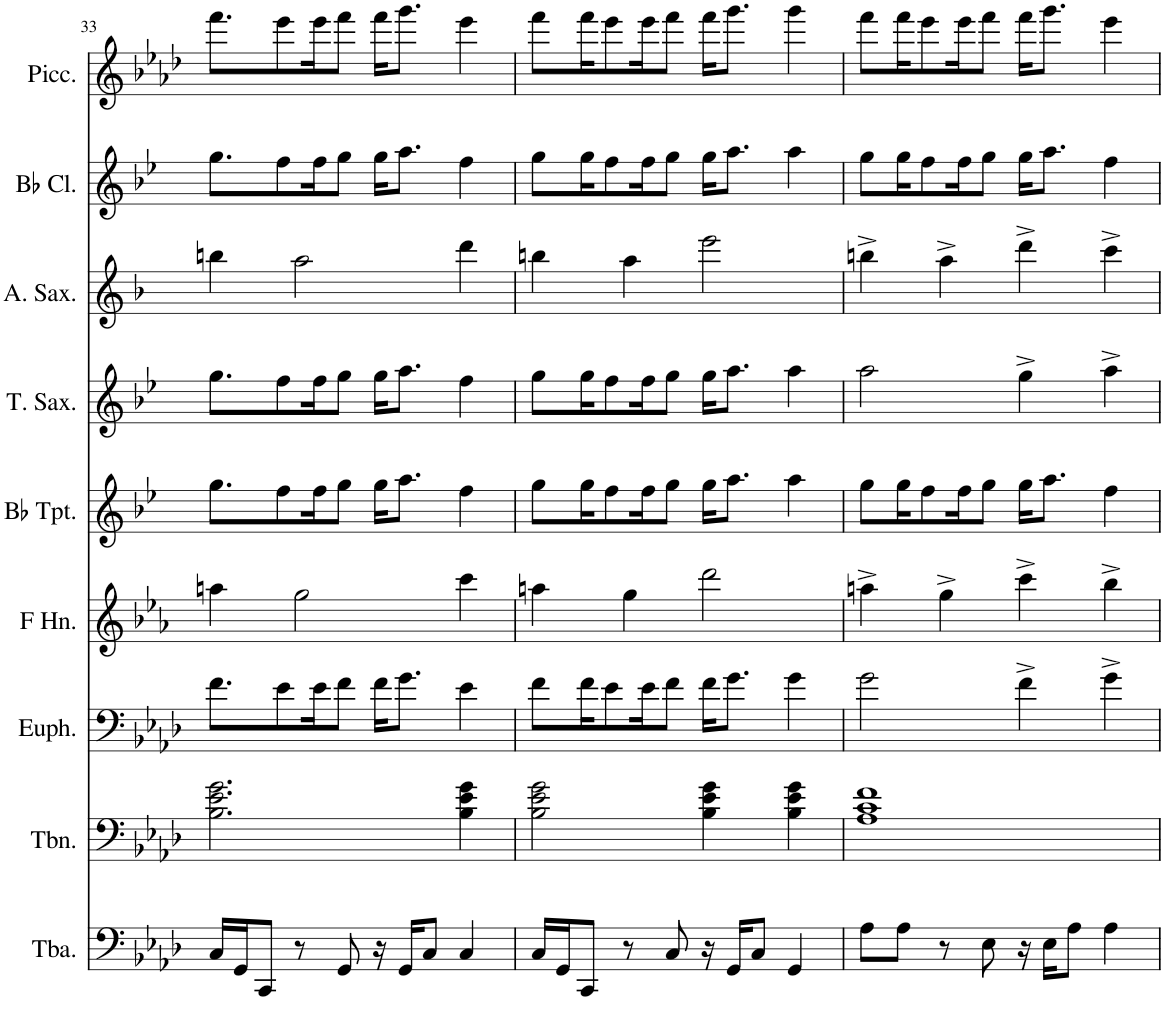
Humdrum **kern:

**kern	**kern	**kern	**kern	**kern	**kern	**kern	**kern	**kern
*part9	*part8	*part7	*part6	*part5	*part4	*part3	*part2	*part1
*staff9	*staff8	*staff7	*staff6	*staff5	*staff4	*staff3	*staff2	*staff1
*I"Tuba	*I"Trombone	*I"Euphonium	*I"Horn in F	*I"Bb Trumpet	*I"Tenor Saxophone	*I"Alto Saxophone	*I"Bb Clarinet	*I"Piccolo
*I'Tba.	*I'Tbn.	*I'Euph.	*	*I'Bb Tpt.	*I'T. Sax.	*I'A. Sax.	*I'Bb Cl.	*I'Picc.
!!LO:PB:g=z
*clefF4	*clefF4	*clefF4	*clefG2	*clefG2	*clefG2	*clefG2	*clefG2	*clefG2
*	*	*	*Trd4c7	*Trd1c2	*Trd8c14	*Trd5c9	*Trd1c2	*Trd-7c-12
*k[b-e-a-d-]	*k[b-e-a-d-]	*k[b-e-a-d-]	*k[b-e-a-]	*k[b-e-]	*k[b-e-]	*k[b-]	*k[b-e-]	*k[b-e-a-d-]
*M4/4	*M4/4	*M4/4	*M4/4	*M4/4	*M4/4	*M4/4	*M4/4	*M4/4
=33	=33	=33	=33	=33	=33	=33	=33	=33
16C/LL	2.B-\ 2.e-\ 2.g\	8.f\L	4aan\	8.gg\L	8.gg\L	4bbn\	8.gg\L	8.fff\L
16GG/J	.	.	.	.	.	.	.	.
8CC/J	.	.	.	.	.	.	.	.
.	.	8e-\	.	8ff\	8ff\	.	8ff\	8eee-\
8r	.	.	2gg\	.	.	2aa\	.	.
.	.	16e-\K	.	16ff\K	16ff\K	.	16ff\K	16eee-\K
8GG/	.	8f\J	.	8gg\J	8gg\J	.	8gg\J	8fff\J
16r	.	16f\KL	.	16gg\KL	16gg\KL	.	16gg\KL	16fff\KL
16GG/KL	.	8.g\J	.	8.aa\J	8.aa\J	.	8.aa\J	8.ggg\J
8C/J	.	.	.	.	.	.	.	.
4C/	4B-\ 4e-\ 4g\	4e-\	4ccc\	4ff\	4ff\	4ddd\	4ff\	4eee-\
=34	=34	=34	=34	=34	=34	=34	=34	=34
16C/LL	2B-\ 2e-\ 2g\	8f\L	4aan\	8gg\L	8gg\L	4bbn\	8gg\L	8fff\L
16GG/J	.	.	.	.	.	.	.	.
8CC/J	.	16f\K	.	16gg\K	16gg\K	.	16gg\K	16fff\K
.	.	8e-\	.	8ff\	8ff\	.	8ff\	8eee-\
8r	.	.	4gg\	.	.	4aa\	.	.
.	.	16e-\K	.	16ff\K	16ff\K	.	16ff\K	16eee-\K
8C/	.	8f\J	.	8gg\J	8gg\J	.	8gg\J	8fff\J
16r	4B-\ 4e-\ 4g\	16f\KL	2ddd\	16gg\KL	16gg\KL	2eee\	16gg\KL	16fff\KL
16GG/KL	.	8.g\J	.	8.aa\J	8.aa\J	.	8.aa\J	8.ggg\J
8C/J	.	.	.	.	.	.	.	.
4GG/	4B-\ 4e-\ 4g\	4g\	.	4aa\	4aa\	.	4aa\	4ggg\
=35	=35	=35	=35	=35	=35	=35	=35	=35
8A-\L	1A- 1c 1f	2g\	4aan^\	8gg\L	2aa\	4bbn^\	8gg\L	8fff\L
8A-\J	.	.	.	16gg\K	.	.	16gg\K	16fff\K
.	.	.	.	8ff\	.	.	8ff\	8eee-\
8r	.	.	4gg^\	.	.	4aa^\	.	.
.	.	.	.	16ff\K	.	.	16ff\K	16eee-\K
8E-\	.	.	.	8gg\J	.	.	8gg\J	8fff\J
16r	.	4f^\	4ccc^\	16gg\KL	4gg^\	4ddd^\	16gg\KL	16fff\KL
16E-\KL	.	.	.	8.aa\J	.	.	8.aa\J	8.ggg\J
8A-\J	.	.	.	.	.	.	.	.
4A-\	.	4g^\	4bb-^\	4ff\	4aa^\	4ccc^\	4ff\	4eee-\
=	=	=	=	=	=	=	=	=
*-	*-	*-	*-	*-	*-	*-	*-	*-
